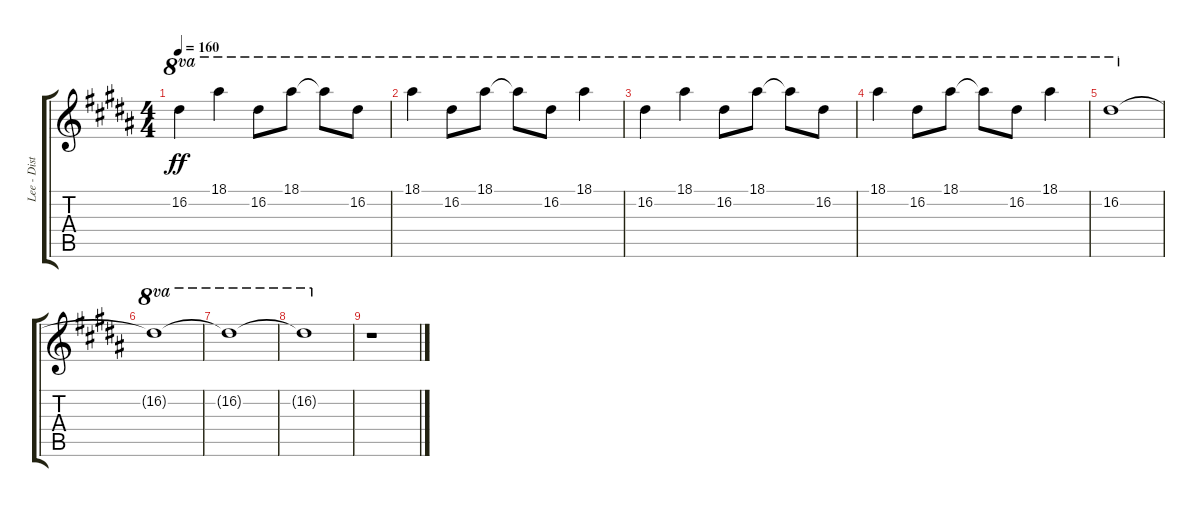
\track ("Lee - Distortion" "Lee - Dist") {instrument overdrivenguitar}
\staff {score tabs}
\tuning (E4 B3 G3 D3 A2 D2) {hide}
\ts (4 4)
\tempo 160
\clef g2
\ks b
16.2.4{ot 8va dy ff} 18.1.4{ot 8va} 16.2.8{ot 8va} 18.1.8{ot 8va} 18.1{t}.8{ot 8va} 16.2.8{ot 8va} |
\ks g#minor
18.1.4{ot 8va} 16.2.8{ot 8va} 18.1.8{ot 8va} 18.1{t}.8{ot 8va} 16.2.8{ot 8va} 18.1.4{ot 8va} |
16.2.4{ot 8va} 18.1.4{ot 8va} 16.2.8{ot 8va} 18.1.8{ot 8va} 18.1{t}.8{ot 8va} 16.2.8{ot 8va} |
18.1.4{ot 8va} 16.2.8{ot 8va} 18.1.8{ot 8va} 18.1{t}.8{ot 8va} 16.2.8{ot 8va} 18.1.4{ot 8va} |
\ks b
16.2.1{ot 8va} |
\ks g#minor
16.2{t}.1{ot 8va} |
16.2{t}.1{ot 8va} |
16.2{t}.1{ot 8va} |
r.1
